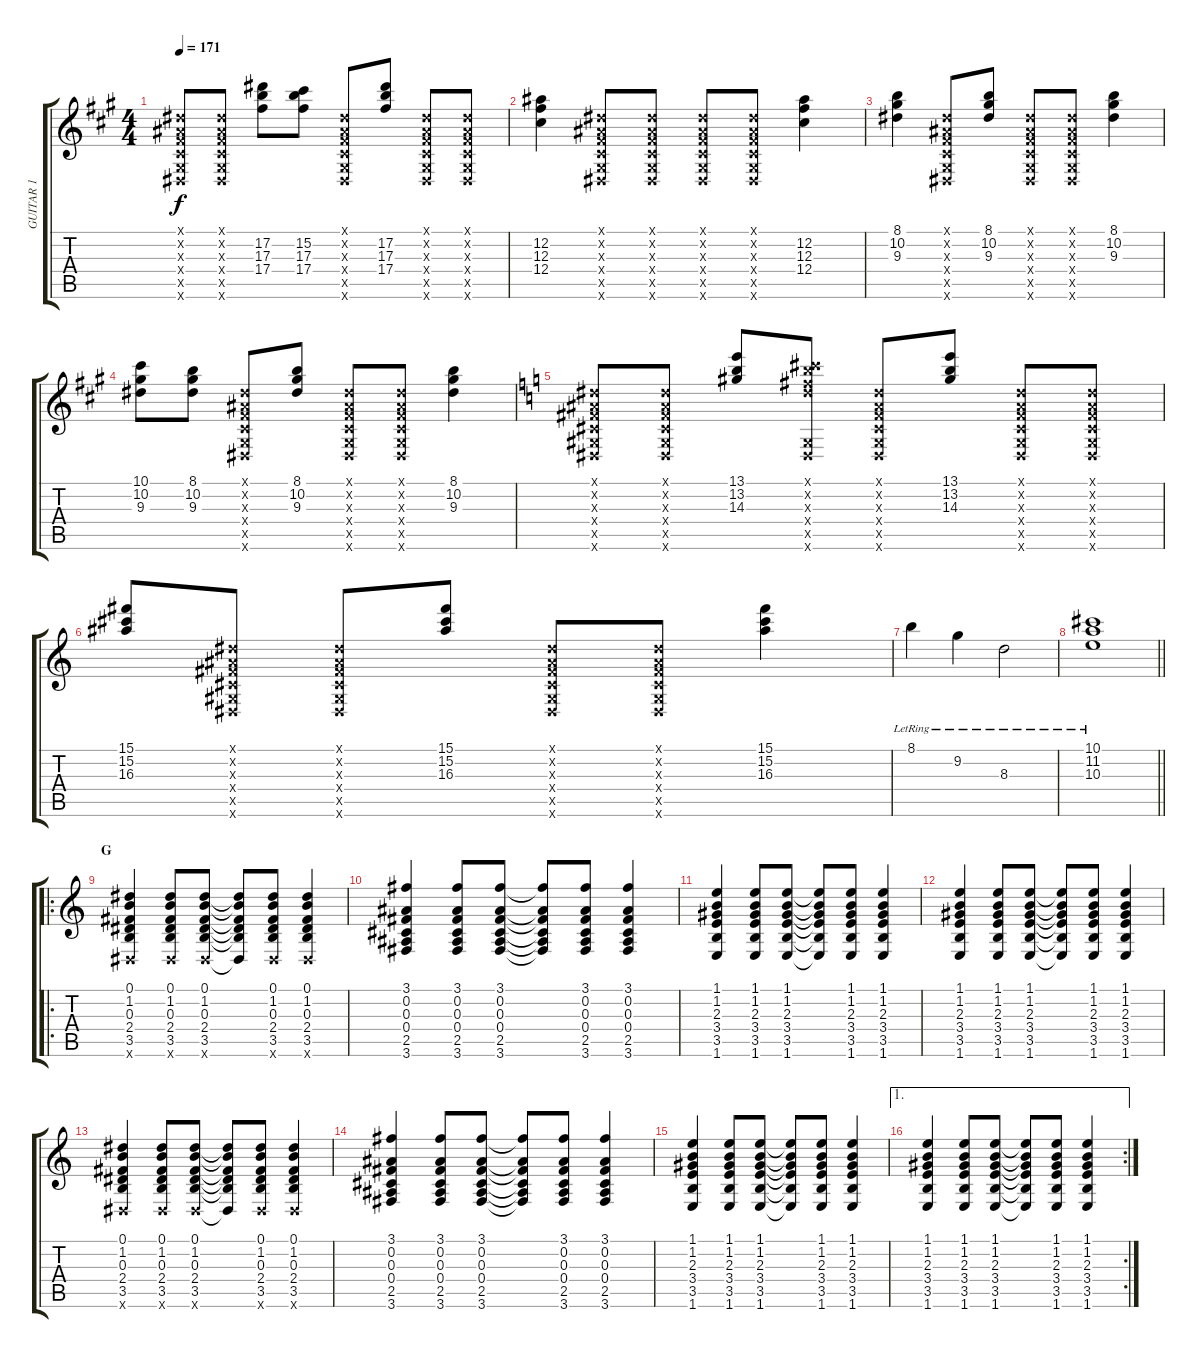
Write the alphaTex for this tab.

\track ("GUITAR 1" "GUITAR 1") {instrument distortionguitar}
\staff {score tabs}
\tuning (Eb4 Bb3 Gb3 Db3 Ab2 Eb2) {hide}
\ts (4 4)
\tempo 171
\clef g2
\ks a
(0.1{x} 0.2{x} 0.3{x} 0.4{x} 0.5{x} 0.6{x}).8{dy f} (0.1{x} 0.2{x} 0.3{x} 0.4{x} 0.5{x} 0.6{x}).8 (17.2 17.3 17.4).8 (15.2 17.3 17.4).8 (0.1{x} 0.2{x} 0.3{x} 0.4{x} 0.5{x} 0.6{x}).8 (17.2 17.3 17.4).8 (0.1{x} 0.2{x} 0.3{x} 0.4{x} 0.5{x} 0.6{x}).8 (0.1{x} 0.2{x} 0.3{x} 0.4{x} 0.5{x} 0.6{x}).8 |
(12.2 12.3 12.4).4 (0.1{x} 0.2{x} 0.3{x} 0.4{x} 0.5{x} 0.6{x}).8 (0.1{x} 0.2{x} 0.3{x} 0.4{x} 0.5{x} 0.6{x}).8 (0.1{x} 0.2{x} 0.3{x} 0.4{x} 0.5{x} 0.6{x}).8 (0.1{x} 0.2{x} 0.3{x} 0.4{x} 0.5{x} 0.6{x}).8 (12.2 12.3 12.4).4 |
(8.1 10.2 9.3).4 (0.1{x} 0.2{x} 0.3{x} 0.4{x} 0.5{x} 0.6{x}).8 (8.1 10.2 9.3).8 (0.1{x} 0.2{x} 0.3{x} 0.4{x} 0.5{x} 0.6{x}).8 (0.1{x} 0.2{x} 0.3{x} 0.4{x} 0.5{x} 0.6{x}).8 (8.1 10.2 9.3).4 |
(10.1 10.2 9.3).8 (8.1 10.2 9.3).8 (0.1{x} 0.2{x} 0.3{x} 0.4{x} 0.5{x} 0.6{x}).8 (8.1 10.2 9.3).8 (0.1{x} 0.2{x} 0.3{x} 0.4{x} 0.5{x} 0.6{x}).8 (0.1{x} 0.2{x} 0.3{x} 0.4{x} 0.5{x} 0.6{x}).8 (8.1 10.2 9.3).4 |
\ks c
(0.1{x} 0.2{x} 0.3{x} 0.4{x} 0.5{x} 0.6{x}).8 (0.1{x} 0.2{x} 0.3{x} 0.4{x} 0.5{x} 0.6{x}).8 (13.1 13.2 14.3).8 (0.1{x} 15.2{x} 17.3{x} 17.4{x} 0.5{x} 0.6{x}).8 (0.1{x} 0.2{x} 0.3{x} 0.4{x} 0.5{x} 0.6{x}).8 (13.1 13.2 14.3).8 (0.1{x} 0.2{x} 0.3{x} 0.4{x} 0.5{x} 0.6{x}).8 (0.1{x} 0.2{x} 0.3{x} 0.4{x} 0.5{x} 0.6{x}).8 |
(15.1 15.2 16.3).8 (0.1{x} 0.2{x} 0.3{x} 0.4{x} 0.5{x} 0.6{x}).8 (0.1{x} 0.2{x} 0.3{x} 0.4{x} 0.5{x} 0.6{x}).8 (15.1 15.2 16.3).8 (0.1{x} 0.2{x} 0.3{x} 0.4{x} 0.5{x} 0.6{x}).8 (0.1{x} 0.2{x} 0.3{x} 0.4{x} 0.5{x} 0.6{x}).8 (15.1 15.2 16.3).4 |
8.1{lr}.4 9.2{lr}.4 8.3{lr}.2 |
\barLineRight lightlight
(10.1{lr} 11.2{lr} 10.3{lr}).1 |
\ro
\section ("" "G")
(0.1 1.2 0.3 2.4 3.5 0.6{x}).4{volume 9 instrument acousticguitarsteel} (0.1 1.2 0.3 2.4 3.5 0.6{x}).8 (0.1 1.2 0.3 2.4 3.5 0.6{x}).8 (0.1{t} 1.2{t} 0.3{t} 2.4{t} 3.5{t} 0.6{t}).8 (0.1 1.2 0.3 2.4 3.5 0.6{x}).8 (0.1 1.2 0.3 2.4 3.5 0.6{x}).4 |
(3.1 0.2 0.3 0.4 2.5 3.6).4 (3.1 0.2 0.3 0.4 2.5 3.6).8 (3.1 0.2 0.3 0.4 2.5 3.6).8 (3.1{t} 0.2{t} 0.3{t} 0.4{t} 2.5{t} 3.6{t}).8 (3.1 0.2 0.3 0.4 2.5 3.6).8 (3.1 0.2 0.3 0.4 2.5 3.6).4 |
(1.1 1.2 2.3 3.4 3.5 1.6).4 (1.1 1.2 2.3 3.4 3.5 1.6).8 (1.1 1.2 2.3 3.4 3.5 1.6).8 (1.1{t} 1.2{t} 2.3{t} 3.4{t} 3.5{t} 1.6{t}).8 (1.1 1.2 2.3 3.4 3.5 1.6).8 (1.1 1.2 2.3 3.4 3.5 1.6).4 |
(1.1 1.2 2.3 3.4 3.5 1.6).4 (1.1 1.2 2.3 3.4 3.5 1.6).8 (1.1 1.2 2.3 3.4 3.5 1.6).8 (1.1{t} 1.2{t} 2.3{t} 3.4{t} 3.5{t} 1.6{t}).8 (1.1 1.2 2.3 3.4 3.5 1.6).8 (1.1 1.2 2.3 3.4 3.5 1.6).4 |
(0.1 1.2 0.3 2.4 3.5 0.6{x}).4 (0.1 1.2 0.3 2.4 3.5 0.6{x}).8 (0.1 1.2 0.3 2.4 3.5 0.6{x}).8 (0.1{t} 1.2{t} 0.3{t} 2.4{t} 3.5{t} 0.6{t}).8 (0.1 1.2 0.3 2.4 3.5 0.6{x}).8 (0.1 1.2 0.3 2.4 3.5 0.6{x}).4 |
(3.1 0.2 0.3 0.4 2.5 3.6).4 (3.1 0.2 0.3 0.4 2.5 3.6).8 (3.1 0.2 0.3 0.4 2.5 3.6).8 (3.1{t} 0.2{t} 0.3{t} 0.4{t} 2.5{t} 3.6{t}).8 (3.1 0.2 0.3 0.4 2.5 3.6).8 (3.1 0.2 0.3 0.4 2.5 3.6).4 |
(1.1 1.2 2.3 3.4 3.5 1.6).4 (1.1 1.2 2.3 3.4 3.5 1.6).8 (1.1 1.2 2.3 3.4 3.5 1.6).8 (1.1{t} 1.2{t} 2.3{t} 3.4{t} 3.5{t} 1.6{t}).8 (1.1 1.2 2.3 3.4 3.5 1.6).8 (1.1 1.2 2.3 3.4 3.5 1.6).4 |
\ae 1
\rc 2
(1.1 1.2 2.3 3.4 3.5 1.6).4 (1.1 1.2 2.3 3.4 3.5 1.6).8 (1.1 1.2 2.3 3.4 3.5 1.6).8 (1.1{t} 1.2{t} 2.3{t} 3.4{t} 3.5{t} 1.6{t}).8 (1.1 1.2 2.3 3.4 3.5 1.6).8 (1.1 1.2 2.3 3.4 3.5 1.6).4
